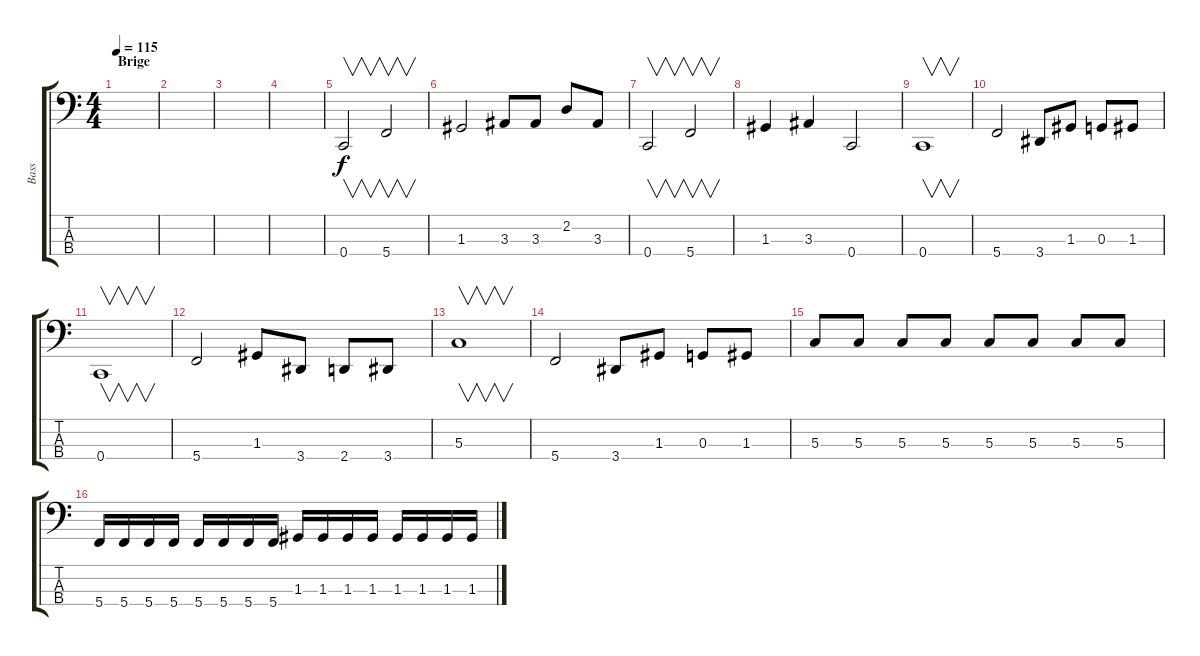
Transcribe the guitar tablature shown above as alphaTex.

\track ("Bass" "Bass") {instrument electricbasspick}
\staff {score tabs}
\tuning (F2 C2 G1 C1) {hide}
\ts (4 4)
\section ("" "Brige")
\tempo 115
\clef f4
\ks c
|
|
|
|
0.4.2{v} 5.4.2{v} |
1.3.2 3.3.8 3.3.8 2.2.8 3.3.8 |
0.4.2{v} 5.4.2{v} |
1.3.4 3.3.4 0.4.2 |
0.4.1{v} |
5.4.2 3.4.8 1.3.8 0.3.8 1.3.8 |
0.4.1{v} |
5.4.2 1.3.8 3.4.8 2.4.8 3.4.8 |
5.3.1{v} |
5.4.2 3.4.8 1.3.8 0.3.8 1.3.8 |
5.3.8 5.3.8 5.3.8 5.3.8 5.3.8 5.3.8 5.3.8 5.3.8 |
5.4.16 5.4.16 5.4.16 5.4.16 5.4.16 5.4.16 5.4.16 5.4.16 1.3.16 1.3.16 1.3.16 1.3.16 1.3.16 1.3.16 1.3.16 1.3.16
